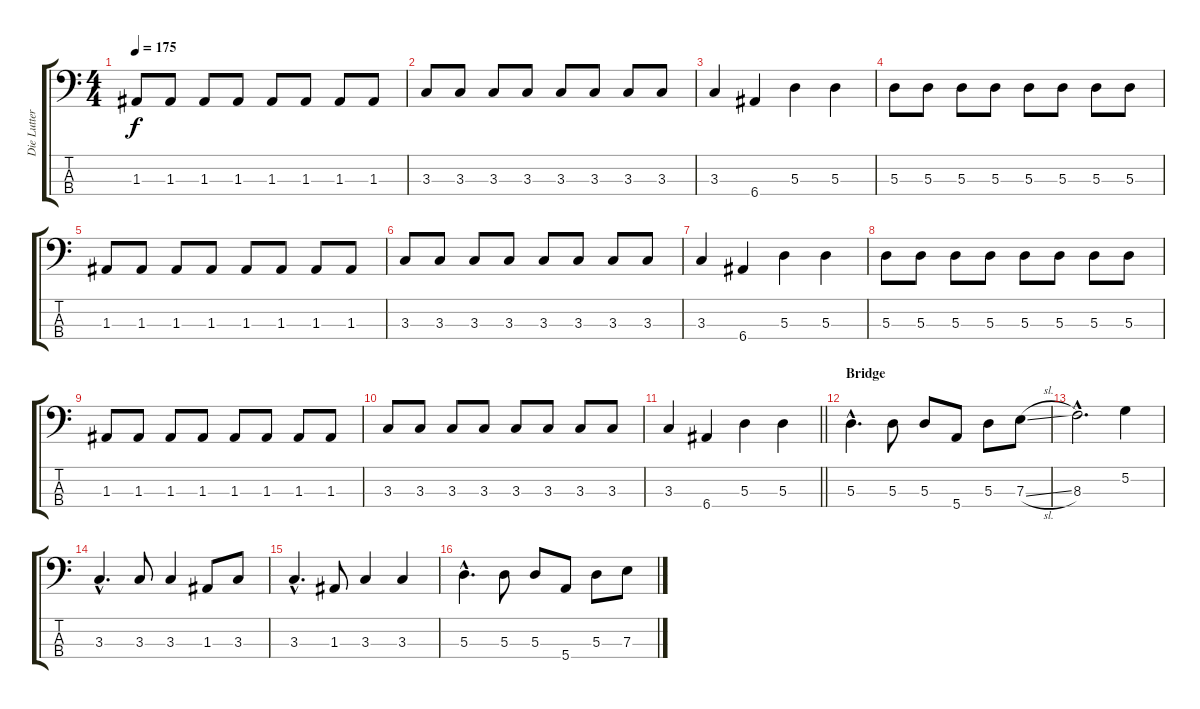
\track ("Die Lutter" "Die Lutter") {instrument electricbasspick}
\staff {score tabs}
\tuning (G2 D2 A1 E1) {hide}
\ts (4 4)
\tempo 175
\clef f4
\ks c
1.3.8{dy f} 1.3.8 1.3.8 1.3.8 1.3.8 1.3.8 1.3.8 1.3.8 |
3.3.8 3.3.8 3.3.8 3.3.8 3.3.8 3.3.8 3.3.8 3.3.8 |
3.3.4 6.4.4 5.3.4 5.3.4 |
5.3.8 5.3.8 5.3.8 5.3.8 5.3.8 5.3.8 5.3.8 5.3.8 |
1.3.8 1.3.8 1.3.8 1.3.8 1.3.8 1.3.8 1.3.8 1.3.8 |
3.3.8 3.3.8 3.3.8 3.3.8 3.3.8 3.3.8 3.3.8 3.3.8 |
3.3.4 6.4.4 5.3.4 5.3.4 |
5.3.8 5.3.8 5.3.8 5.3.8 5.3.8 5.3.8 5.3.8 5.3.8 |
1.3.8 1.3.8 1.3.8 1.3.8 1.3.8 1.3.8 1.3.8 1.3.8 |
3.3.8 3.3.8 3.3.8 3.3.8 3.3.8 3.3.8 3.3.8 3.3.8 |
\barLineRight lightlight
3.3.4 6.4.4 5.3.4 5.3.4 |
\section ("" "Bridge")
5.3{hac}.4{d} 5.3.8 5.3.8 5.4.8 5.3.8 7.3{sl}.8 |
8.3{hac}.2{d} 5.2.4 |
3.3{hac}.4{d} 3.3.8 3.3.4 1.3.8 3.3.8 |
3.3{hac}.4{d} 1.3.8 3.3.4 3.3.4 |
5.3{hac}.4{d} 5.3.8 5.3.8 5.4.8 5.3.8 7.3{sl}.8
